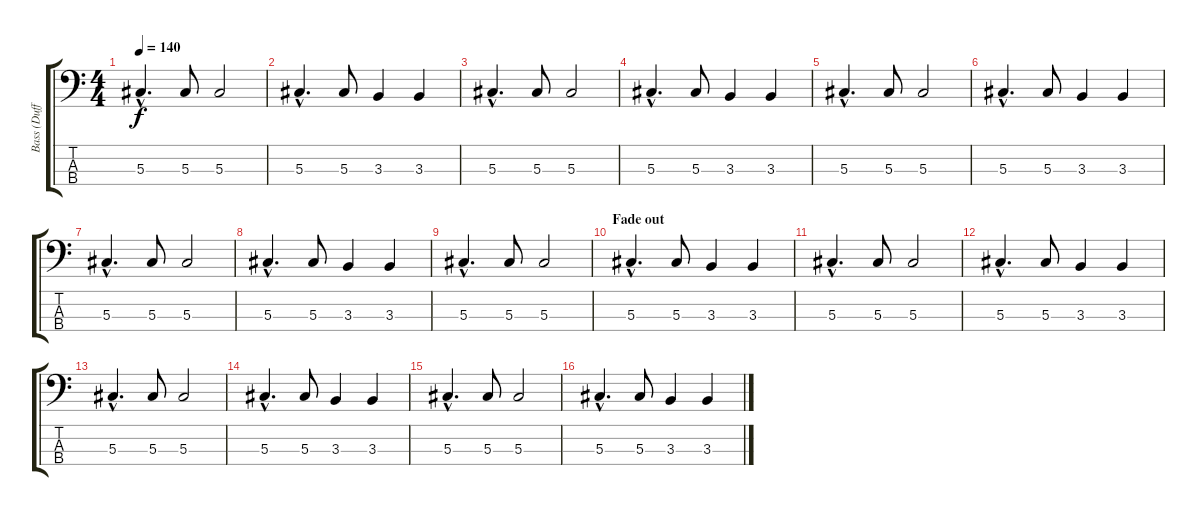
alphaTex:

\track ("Bass (Duff)" "Bass (Duff") {instrument electricbasspick}
\staff {score tabs}
\tuning (Gb2 Db2 Ab1 Eb1) {hide}
\ts (4 4)
\tempo 140
\clef f4
\ks c
5.3{hac}.4{d dy f} 5.3.8 5.3.2 |
5.3{hac}.4{d} 5.3.8 3.3.4 3.3.4 |
5.3{hac}.4{d} 5.3.8 5.3.2 |
5.3{hac}.4{d} 5.3.8 3.3.4 3.3.4 |
5.3{hac}.4{d} 5.3.8 5.3.2 |
5.3{hac}.4{d} 5.3.8 3.3.4 3.3.4 |
5.3{hac}.4{d} 5.3.8 5.3.2 |
5.3{hac}.4{d} 5.3.8 3.3.4 3.3.4 |
5.3{hac}.4{d} 5.3.8 5.3.2 |
\section ("" "Fade out")
5.3{hac}.4{d volume 10} 5.3.8 3.3.4 3.3.4 |
5.3{hac}.4{d} 5.3.8 5.3.2 |
5.3{hac}.4{d volume 8} 5.3.8 3.3.4 3.3.4 |
5.3{hac}.4{d} 5.3.8 5.3.2 |
5.3{hac}.4{d volume 5} 5.3.8 3.3.4 3.3.4 |
5.3{hac}.4{d} 5.3.8 5.3.2 |
5.3{hac}.4{d volume 3} 5.3.8 3.3.4 3.3.4
